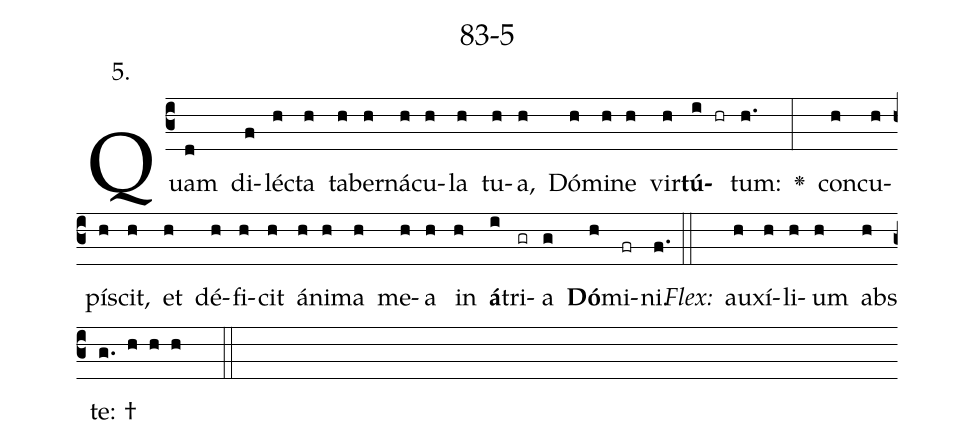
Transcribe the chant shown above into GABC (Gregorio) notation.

name: 83-5;
annotation: 5.;
%%
(c3)Quam(d) di(f)léc(h)ta(h) ta(h)ber(h)ná(h)cu(h)la(h) tu(h)a,(h) Dó(h)mi(h)ne(h) vir(h)<b>tú</b>(i hr)tum:(h.) <v>\greheightstar</v>(:) con(h)cu(h)pí(h)scit,(h) et(h) dé(h)fi(h)cit(h) á(h)ni(h)ma(h) me(h)a(h) in(h) <b>á</b>(i)tri(gr)a(g) <b>Dó</b>(h)mi(fr)ni.(f.) (::)
<i>Flex:</i>()  au(h)xí(h)li(h)um(h) abs(h) te: †(g. h h h  ::)

%E(h) u(h) o(i) u(g) a(h) e.(f.) (::)
